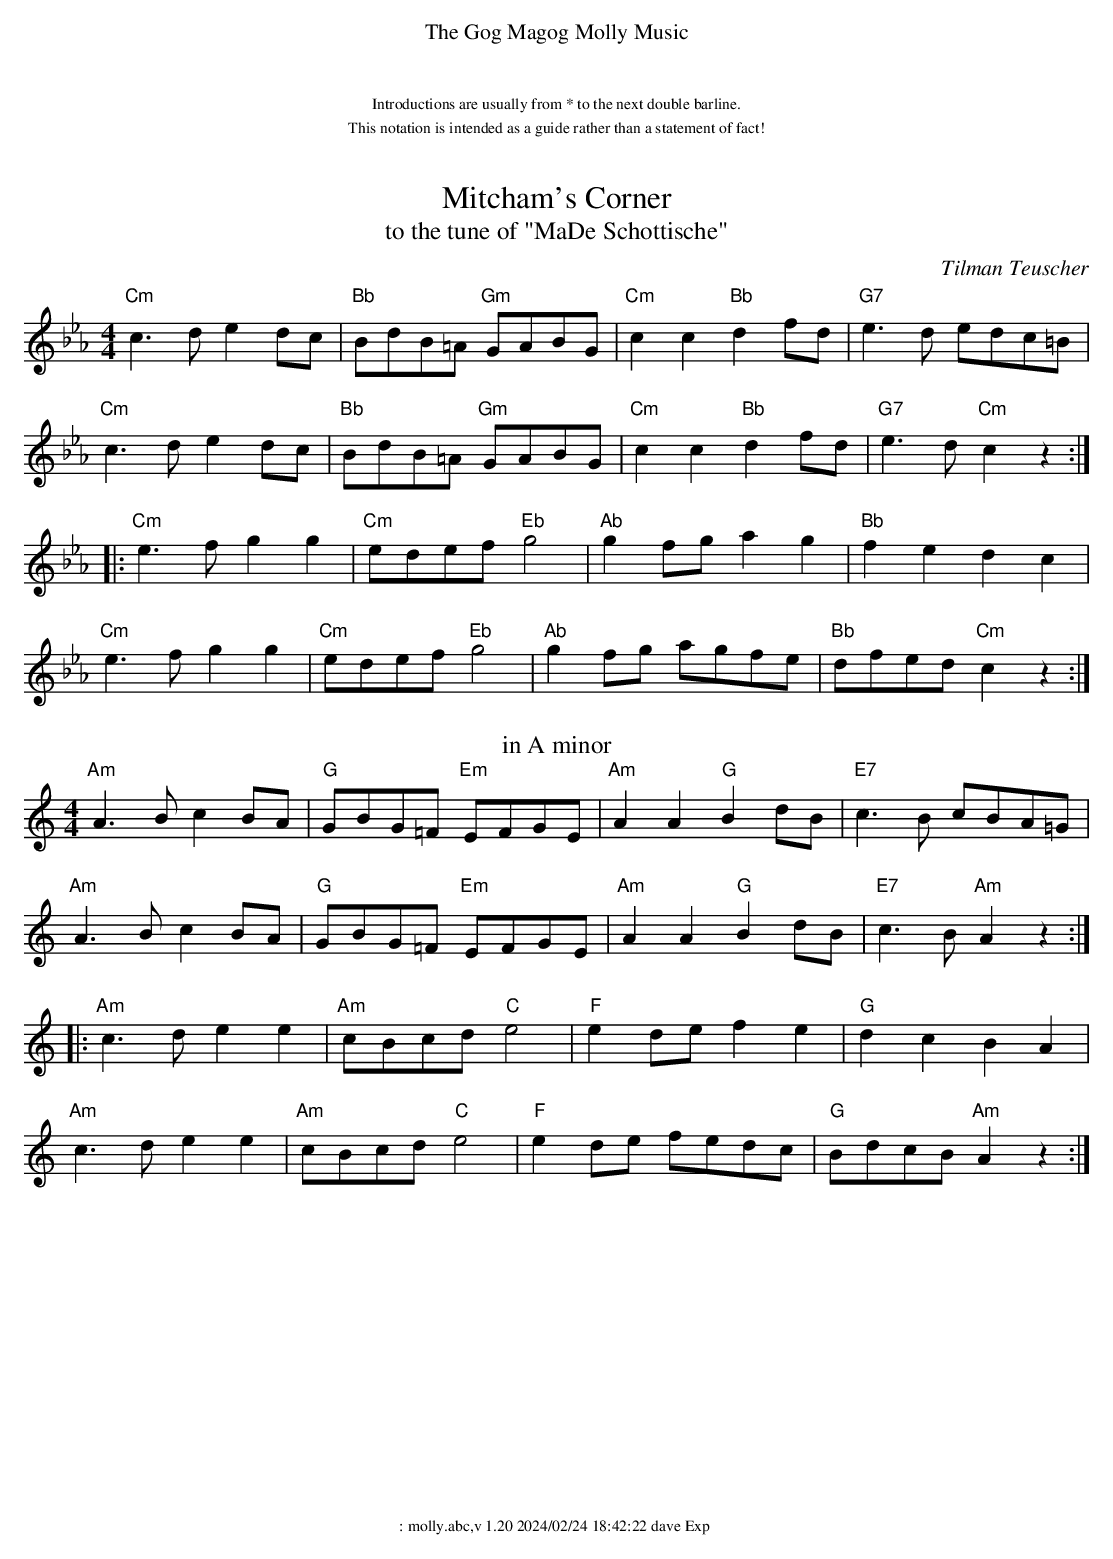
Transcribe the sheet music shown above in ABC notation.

X:1
T:Mitcham's Corner
T:to the tune of "MaDe Schottische"
C:Tilman Teuscher
M:4/4
L:1/8
K:Cm
"Cm"c3d e2dc|"B\b"BdB=A "Gm"GABG|"Cm"c2c2 "B\b"d2fd|"G7"e3d edc=B|
"Cm"c3d e2dc|"B\b"BdB=A "Gm"GABG|"Cm"c2c2 "B\b"d2fd|"G7"e3d "Cm"c2 z2:|
|:"Cm"e3f g2g2|"Cm"edef "E\b"g4|"A\b"g2fg a2g2|"B\b"f2e2 d2c2|
"Cm"e3f g2g2|"Cm"edef "E\b"g4|"A\b"g2fg agfe|"B\b"dfed "Cm"c2z2:|
T:in A minor
K:Am
"Am"A3B c2BA|"G"GBG=F "Em"EFGE|"Am"A2A2 "G"B2dB|"E7"c3B cBA=G|
"Am"A3B c2BA|"G"GBG=F "Em"EFGE|"Am"A2A2 "G"B2dB|"E7"c3B "Am"A2 z2:|
|:"Am"c3d e2e2|"Am"cBcd "C"e4|"F"e2de f2e2|"G"d2c2 B2A2|
"Am"c3d e2e2|"Am"cBcd "C"e4|"F"e2de fedc|"G"BdcB "Am"A2z2:|
